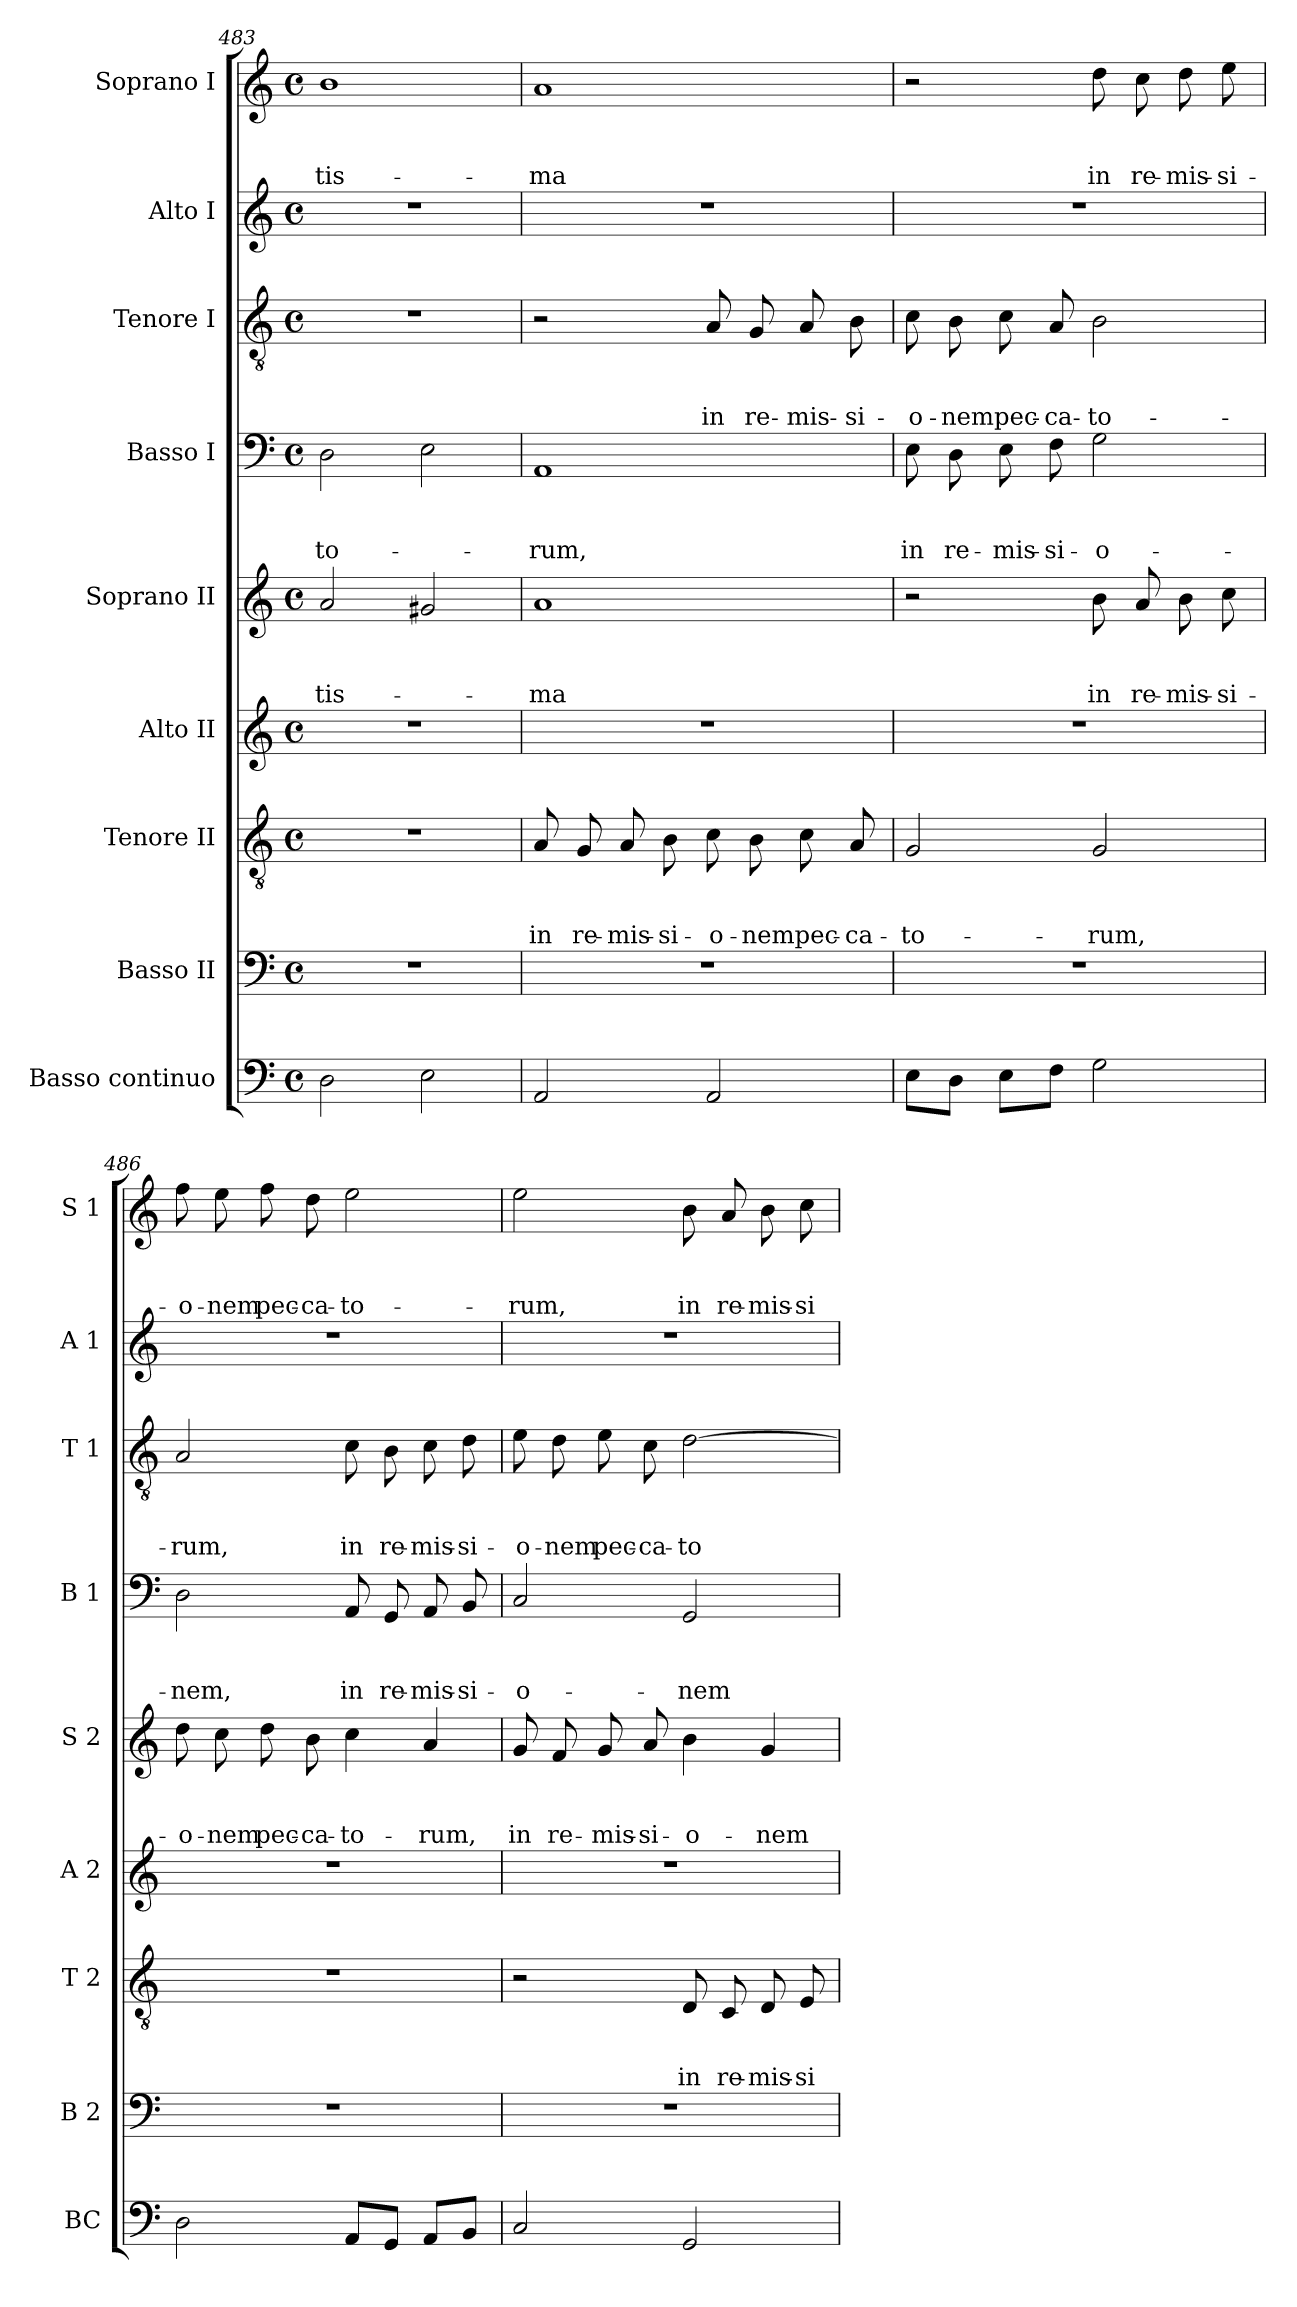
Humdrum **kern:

**kern	**kern	**kern	**text	**text	**text	**kern	**kern	**text	**text	**text	**kern	**text	**text	**text	**kern	**text	**text	**text	**kern	**kern	**text	**text	**text
*part9	*part8	*part7	*part7	*part7	*part7	*part6	*part5	*part5	*part5	*part5	*part4	*part4	*part4	*part4	*part3	*part3	*part3	*part3	*part2	*part1	*part1	*part1	*part1
*staff9	*staff8	*staff7	*staff7	*staff7	*staff7	*staff6	*staff5	*staff5	*staff5	*staff5	*staff4	*staff4	*staff4	*staff4	*staff3	*staff3	*staff3	*staff3	*staff2	*staff1	*staff1	*staff1	*staff1
*I"Basso continuo	*I"Basso II	*I"Tenore II	*	*	*	*I"Alto II	*I"Soprano II	*	*	*	*I"Basso I	*	*	*	*I"Tenore I	*	*	*	*I"Alto I	*I"Soprano I	*	*	*
*I'BC	*I'B 2	*I'T 2	*	*	*	*I'A 2	*I'S 2	*	*	*	*I'B 1	*	*	*	*I'T 1	*	*	*	*I'A 1	*I'S 1	*	*	*
*clefF4	*clefF4	*clefGv2	*	*	*	*clefG2	*clefG2	*	*	*	*clefF4	*	*	*	*clefGv2	*	*	*	*clefG2	*clefG2	*	*	*
*k[]	*k[]	*k[]	*	*	*	*k[]	*k[]	*	*	*	*k[]	*	*	*	*k[]	*	*	*	*k[]	*k[]	*	*	*
*C:	*C:	*C:	*	*	*	*C:	*C:	*	*	*	*C:	*	*	*	*C:	*	*	*	*C:	*C:	*	*	*
*M4/4	*M4/4	*M4/4	*	*	*	*M4/4	*M4/4	*	*	*	*M4/4	*	*	*	*M4/4	*	*	*	*M4/4	*M4/4	*	*	*
*met(c)	*met(c)	*met(c)	*	*	*	*met(c)	*met(c)	*	*	*	*met(c)	*	*	*	*met(c)	*	*	*	*met(c)	*met(c)	*	*	*
=483	=483	=483	=483	=483	=483	=483	=483	=483	=483	=483	=483	=483	=483	=483	=483	=483	=483	=483	=483	=483	=483	=483	=483
!	!	!	!	!	!	!	!	!	!	!LO:LY:b	!	!	!	!LO:LY:b	!	!	!	!	!	!	!	!	!LO:LY:b
2D\	1r	1r	.	.	.	1r	2a/	.	.	-tis-	2D\	.	.	-to-	1r	.	.	.	1r	1b	.	.	-tis-
2E\	.	.	.	.	.	.	2g#X/	.	.	.	2E\	.	.	.	.	.	.	.	.	.	.	.	.
=484	=484	=484	=484	=484	=484	=484	=484	=484	=484	=484	=484	=484	=484	=484	=484	=484	=484	=484	=484	=484	=484	=484	=484
!	!	!	!	!	!LO:LY:b	!	!	!	!	!LO:LY:b	!	!	!	!LO:LY:b	!	!	!	!	!	!	!	!	!LO:LY:b
2AA/	1r	8A/	.	.	in	1r	1a	.	.	-ma	1AA	.	.	-rum,	2r	.	.	.	1r	1a	.	.	-ma
!	!	!	!	!	!LO:LY:b	!	!	!	!	!	!	!	!	!	!	!	!	!	!	!	!	!	!
.	.	8G/	.	.	re-	.	.	.	.	.	.	.	.	.	.	.	.	.	.	.	.	.	.
!	!	!	!	!	!LO:LY:b	!	!	!	!	!	!	!	!	!	!	!	!	!	!	!	!	!	!
.	.	8A/	.	.	-mis-	.	.	.	.	.	.	.	.	.	.	.	.	.	.	.	.	.	.
!	!	!	!	!	!LO:LY:b	!	!	!	!	!	!	!	!	!	!	!	!	!	!	!	!	!	!
.	.	8B\	.	.	-si-	.	.	.	.	.	.	.	.	.	.	.	.	.	.	.	.	.	.
!	!	!	!	!	!LO:LY:b	!	!	!	!	!	!	!	!	!	!	!	!	!LO:LY:b	!	!	!	!	!
2AA/	.	8c\	.	.	-o-	.	.	.	.	.	.	.	.	.	8A/	.	.	in	.	.	.	.	.
!	!	!	!	!	!LO:LY:b	!	!	!	!	!	!	!	!	!	!	!	!	!LO:LY:b	!	!	!	!	!
.	.	8B\	.	.	-nem	.	.	.	.	.	.	.	.	.	8G/	.	.	re-	.	.	.	.	.
!	!	!	!	!	!LO:LY:b	!	!	!	!	!	!	!	!	!	!	!	!	!LO:LY:b	!	!	!	!	!
.	.	8c\	.	.	pec-	.	.	.	.	.	.	.	.	.	8A/	.	.	-mis-	.	.	.	.	.
!	!	!	!	!	!LO:LY:b	!	!	!	!	!	!	!	!	!	!	!	!	!LO:LY:b	!	!	!	!	!
.	.	8A/	.	.	-ca-	.	.	.	.	.	.	.	.	.	8B\	.	.	-si-	.	.	.	.	.
!!LO:PB:g=z
=485	=485	=485	=485	=485	=485	=485	=485	=485	=485	=485	=485	=485	=485	=485	=485	=485	=485	=485	=485	=485	=485	=485	=485
!	!	!	!	!	!LO:LY:b	!	!	!	!	!	!	!	!	!LO:LY:b	!	!	!	!LO:LY:b	!	!	!	!	!
8E\L	1r	2G/	.	.	-to-	1r	2r	.	.	.	8E\	.	.	in	8c\	.	.	-o-	1r	2r	.	.	.
!	!	!	!	!	!	!	!	!	!	!	!	!	!	!LO:LY:b	!	!	!	!LO:LY:b	!	!	!	!	!
8D\J	.	.	.	.	.	.	.	.	.	.	8D\	.	.	re-	8B\	.	.	-nem	.	.	.	.	.
!	!	!	!	!	!	!	!	!	!	!	!	!	!	!LO:LY:b	!	!	!	!LO:LY:b	!	!	!	!	!
8E\L	.	.	.	.	.	.	.	.	.	.	8E\	.	.	-mis-	8c\	.	.	pec-	.	.	.	.	.
!	!	!	!	!	!	!	!	!	!	!	!	!	!	!LO:LY:b	!	!	!	!LO:LY:b	!	!	!	!	!
8F\J	.	.	.	.	.	.	.	.	.	.	8F\	.	.	-si-	8A/	.	.	-ca-	.	.	.	.	.
!	!	!	!	!	!LO:LY:b	!	!	!	!	!LO:LY:b	!	!	!	!LO:LY:b	!	!	!	!LO:LY:b	!	!	!	!	!LO:LY:b
2G\	.	2G/	.	.	-rum,	.	8b\	.	.	in	2G\	.	.	-o-	2B\	.	.	-to-	.	8dd\	.	.	in
!	!	!	!	!	!	!	!	!	!	!LO:LY:b	!	!	!	!	!	!	!	!	!	!	!	!	!LO:LY:b
.	.	.	.	.	.	.	8a/	.	.	re-	.	.	.	.	.	.	.	.	.	8cc\	.	.	re-
!	!	!	!	!	!	!	!	!	!	!LO:LY:b	!	!	!	!	!	!	!	!	!	!	!	!	!LO:LY:b
.	.	.	.	.	.	.	8b\	.	.	-mis-	.	.	.	.	.	.	.	.	.	8dd\	.	.	-mis-
!	!	!	!	!	!	!	!	!	!	!LO:LY:b	!	!	!	!	!	!	!	!	!	!	!	!	!LO:LY:b
.	.	.	.	.	.	.	8cc\	.	.	-si-	.	.	.	.	.	.	.	.	.	8ee\	.	.	-si-
=486	=486	=486	=486	=486	=486	=486	=486	=486	=486	=486	=486	=486	=486	=486	=486	=486	=486	=486	=486	=486	=486	=486	=486
!	!	!	!	!	!	!	!	!	!	!LO:LY:b	!	!	!	!LO:LY:b	!	!	!	!LO:LY:b	!	!	!	!	!LO:LY:b
2D\	1r	1r	.	.	.	1r	8dd\	.	.	-o-	2D\	.	.	-nem,	2A/	.	.	-rum,	1r	8ff\	.	.	-o-
!	!	!	!	!	!	!	!	!	!	!LO:LY:b	!	!	!	!	!	!	!	!	!	!	!	!	!LO:LY:b
.	.	.	.	.	.	.	8cc\	.	.	-nem	.	.	.	.	.	.	.	.	.	8ee\	.	.	-nem
!	!	!	!	!	!	!	!	!	!	!LO:LY:b	!	!	!	!	!	!	!	!	!	!	!	!	!LO:LY:b
.	.	.	.	.	.	.	8dd\	.	.	pec-	.	.	.	.	.	.	.	.	.	8ff\	.	.	pec-
!	!	!	!	!	!	!	!	!	!	!LO:LY:b	!	!	!	!	!	!	!	!	!	!	!	!	!LO:LY:b
.	.	.	.	.	.	.	8b\	.	.	-ca-	.	.	.	.	.	.	.	.	.	8dd\	.	.	-ca-
!	!	!	!	!	!	!	!	!	!	!LO:LY:b	!	!	!	!LO:LY:b	!	!	!	!LO:LY:b	!	!	!	!	!LO:LY:b
8AA/L	.	.	.	.	.	.	4cc\	.	.	-to-	8AA/	.	.	in	8c\	.	.	in	.	2ee\	.	.	-to-
!	!	!	!	!	!	!	!	!	!	!	!	!	!	!LO:LY:b	!	!	!	!LO:LY:b	!	!	!	!	!
8GG/J	.	.	.	.	.	.	.	.	.	.	8GG/	.	.	re-	8B\	.	.	re-	.	.	.	.	.
!	!	!	!	!	!	!	!	!	!	!LO:LY:b	!	!	!	!LO:LY:b	!	!	!	!LO:LY:b	!	!	!	!	!
8AA/L	.	.	.	.	.	.	4a/	.	.	-rum,	8AA/	.	.	-mis-	8c\	.	.	-mis-	.	.	.	.	.
!	!	!	!	!	!	!	!	!	!	!	!	!	!	!LO:LY:b	!	!	!	!LO:LY:b	!	!	!	!	!
8BB/J	.	.	.	.	.	.	.	.	.	.	8BB/	.	.	-si-	8d\	.	.	-si-	.	.	.	.	.
=487	=487	=487	=487	=487	=487	=487	=487	=487	=487	=487	=487	=487	=487	=487	=487	=487	=487	=487	=487	=487	=487	=487	=487
!	!	!	!	!	!	!	!	!	!	!LO:LY:b	!	!	!	!LO:LY:b	!	!	!	!LO:LY:b	!	!	!	!	!LO:LY:b
2C/	1r	2r	.	.	.	1r	8g/	.	.	in	2C/	.	.	-o-	8e\	.	.	-o-	1r	2ee\	.	.	-rum,
!	!	!	!	!	!	!	!	!	!	!LO:LY:b	!	!	!	!	!	!	!	!LO:LY:b	!	!	!	!	!
.	.	.	.	.	.	.	8f/	.	.	re-	.	.	.	.	8d\	.	.	-nem	.	.	.	.	.
!	!	!	!	!	!	!	!	!	!	!LO:LY:b	!	!	!	!	!	!	!	!LO:LY:b	!	!	!	!	!
.	.	.	.	.	.	.	8g/	.	.	-mis-	.	.	.	.	8e\	.	.	pec-	.	.	.	.	.
!	!	!	!	!	!	!	!	!	!	!LO:LY:b	!	!	!	!	!	!	!	!LO:LY:b	!	!	!	!	!
.	.	.	.	.	.	.	8a/	.	.	-si-	.	.	.	.	8c\	.	.	-ca-	.	.	.	.	.
!	!	!	!	!	!LO:LY:b	!	!	!	!	!LO:LY:b	!	!	!	!LO:LY:b	!	!	!	!LO:LY:b	!	!	!	!	!LO:LY:b
2GG/	.	8D/	.	.	in	.	4b\	.	.	-o-	2GG/	.	.	-nem	[2d\	.	.	-to-	.	8b\	.	.	in
!	!	!	!	!	!LO:LY:b	!	!	!	!	!	!	!	!	!	!	!	!	!	!	!	!	!	!LO:LY:b
.	.	8C/	.	.	re-	.	.	.	.	.	.	.	.	.	.	.	.	.	.	8a/	.	.	re-
!	!	!	!	!	!LO:LY:b	!	!	!	!	!LO:LY:b	!	!	!	!	!	!	!	!	!	!	!	!	!LO:LY:b
.	.	8D/	.	.	-mis-	.	4g/	.	.	-nem	.	.	.	.	.	.	.	.	.	8b\	.	.	-mis-
!	!	!	!	!	!LO:LY:b	!	!	!	!	!	!	!	!	!	!	!	!	!	!	!	!	!	!LO:LY:b
.	.	8E/	.	.	-si-	.	.	.	.	.	.	.	.	.	.	.	.	.	.	8cc\	.	.	-si-
=	=	=	=	=	=	=	=	=	=	=	=	=	=	=	=	=	=	=	=	=	=	=	=
*-	*-	*-	*-	*-	*-	*-	*-	*-	*-	*-	*-	*-	*-	*-	*-	*-	*-	*-	*-	*-	*-	*-	*-
